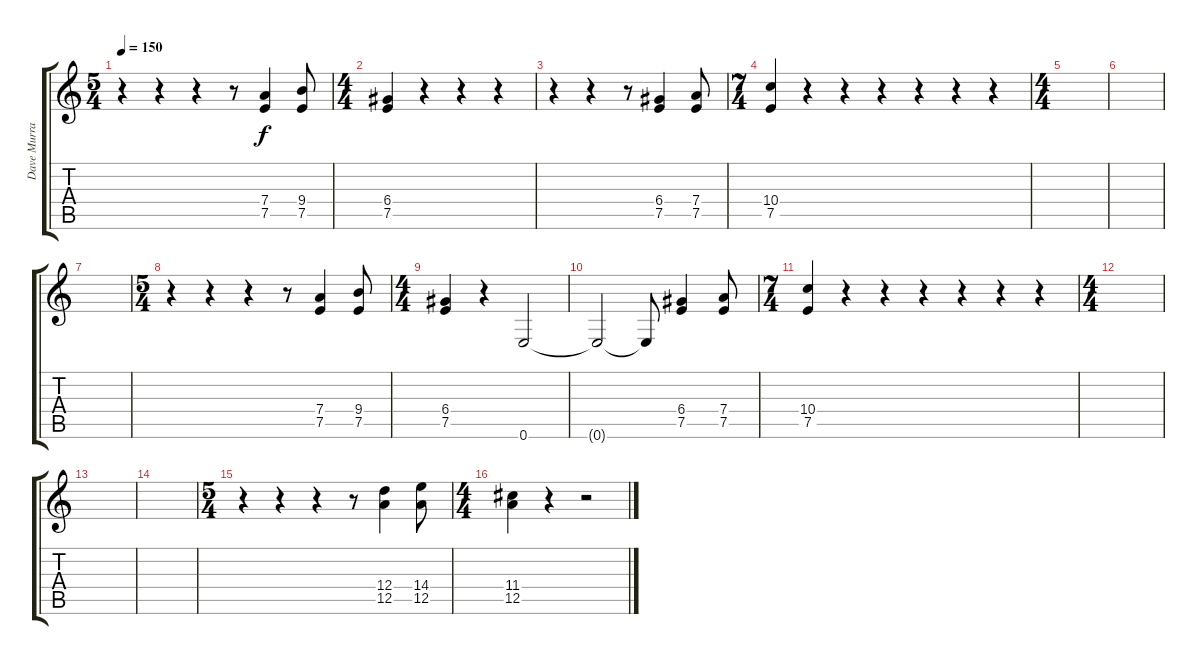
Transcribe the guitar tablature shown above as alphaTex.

\track ("Dave Murray" "Dave Murra") {instrument distortionguitar}
\staff {score tabs}
\tuning (E4 B3 G3 D3 A2 E2) {hide}
\ts (5 4)
\tempo 150
\clef g2
\ks c
r.4{dy f} r.4 r.4 r.8 (7.4 7.5).4 (9.4 7.5).8 |
\ts (4 4)
(6.4 7.5).4 r.4 r.4 r.4 |
r.4 r.4 r.8 (6.4 7.5).4 (7.4 7.5).8 |
\ts (7 4)
(10.4 7.5).4 r.4 r.4 r.4 r.4 r.4 r.4 |
\ts (4 4)
|
|
|
\ts (5 4)
r.4 r.4 r.4 r.8 (7.4 7.5).4 (9.4 7.5).8 |
\ts (4 4)
(6.4 7.5).4 r.4 0.6.2 |
0.6{t}.2 0.6{t}.8 (6.4 7.5).4 (7.4 7.5).8 |
\ts (7 4)
(10.4 7.5).4 r.4 r.4 r.4 r.4 r.4 r.4 |
\ts (4 4)
|
|
|
\ts (5 4)
r.4 r.4 r.4 r.8 (12.4 12.5).4 (14.4 12.5).8 |
\ts (4 4)
(11.4 12.5).4 r.4 r.2
